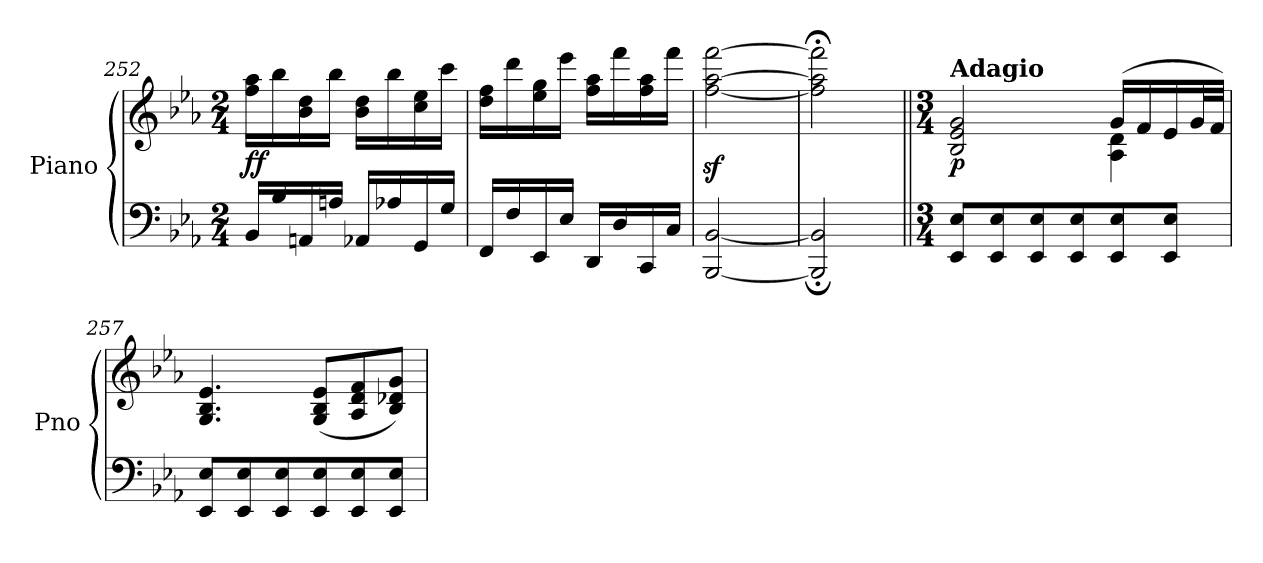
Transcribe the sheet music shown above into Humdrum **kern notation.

**kern	**kern	**dynam
*part1	*part1	*part1
*staff2	*staff1	*staff1/2
*I"Piano	*	*
*I'Pno	*	*
!!LO:PB:g=z
*clefF4	*clefG2	*
*k[b-e-a-]	*k[b-e-a-]	*
*M2/4	*M2/4	*
=252	=252	=252
*^	*	*
!	!	!	!LO:DY:b
2ryy	16BB-/LL	16ff\ 16aa-\LL	ff
.	16B-/	16bb-\	.
.	16AAn/	16b-\ 16dd\	.
.	16An/JJ	16bb-\JJ	.
.	16AA-X/LL	16b-\ 16dd\LL	.
.	16A-X/	16bb-\	.
.	16GG/	16cc\ 16ee-\	.
.	16G/JJ	16ccc\JJ	.
=253	=253	=253	=253
2ryy	16FF/LL	16dd\ 16ff\LL	.
.	16F/	16ddd\	.
.	16EE-/	16ee-\ 16gg\	.
.	16E-/JJ	16eee-\JJ	.
.	16DD/LL	16ff\ 16aa-\LL	.
.	16D/	16fff\	.
.	16CC/	16ff\ 16aa-\	.
.	16C/JJ	16fff\JJ	.
=254	=254	=254	=254
2ryy	[2BBB-/ [2BB-/	[2ff\z< [2aa-\z< [2fff\z<	.
=255	=255	=255	=255
2ryy	2BBB-/];< 2BB-/];<	2ff\];< 2aa-\];< 2fff\];<	.
=256||	=256||	=256||	=256||
*M3/4	*	*M3/4	*
*	*	*^	*
!	!	!LO:TX:a:B:t=Adagio	!	!
!	!	!	!	!LO:DY:b
2.ryy	8EE-/ 8E-/L	2B-/ 2e-/ 2g/	2ryy	p
.	8EE-/ 8E-/	.	.	.
.	8EE-/ 8E-/	.	.	.
.	8EE-/ 8E-/	.	.	.
.	8EE-/ 8E-/	(>16g/LL	4A-\ 4d\	.
.	.	16f/	.	.
.	8EE-/ 8E-/J	16e-/	.	.
.	.	32g/L	.	.
.	.	32f/JJJ)	.	.
*	*	*v	*v	*
!!LO:LB:g=z
=257	=257	=257	=257
2.ryy	8EE-/ 8E-/L	4.G/ 4.B-/ 4.e-/	.
.	8EE-/ 8E-/	.	.
.	8EE-/ 8E-/	.	.
!	!	!	!LO:DY:b
.	8EE-/ 8E-/	(<8G/ 8B-/ 8e-/L	other-dynamics
.	8EE-/ 8E-/	8A-/ 8d/ 8f/	.
.	8EE-/ 8E-/J	8B-/ 8d-X/ 8g/J)	.
*v	*v	*	*
=	=	=
*-	*-	*-
